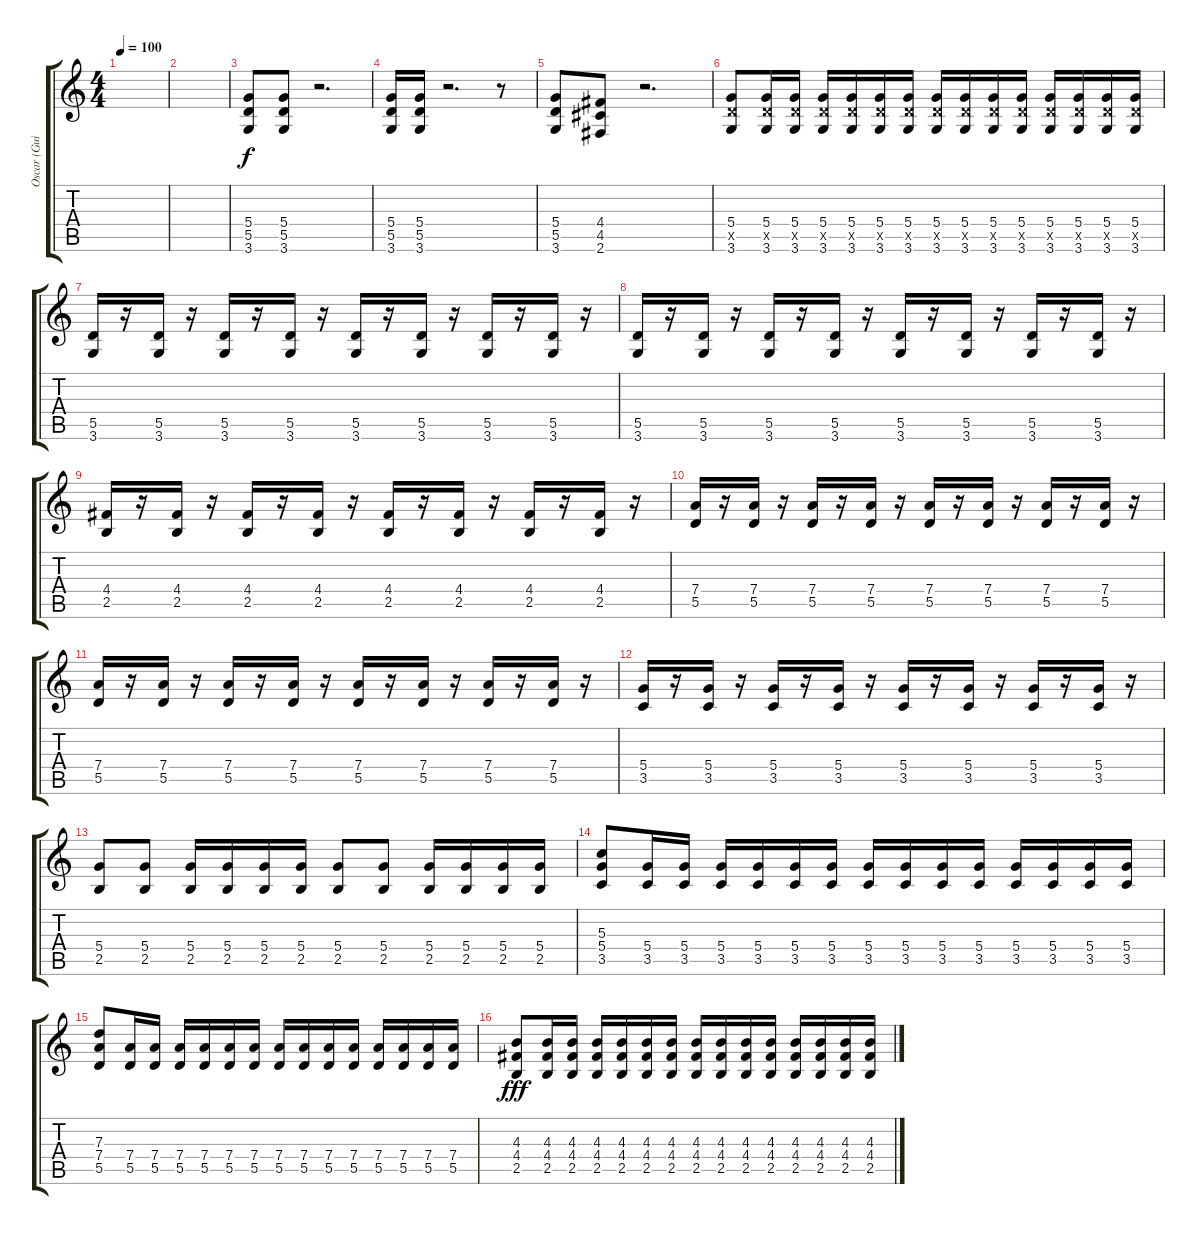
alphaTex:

\track ("Oscar (Guitar II)" "Oscar (Gui") {instrument overdrivenguitar}
\staff {score tabs}
\tuning (E4 B3 G3 D3 A2 E2) {hide}
\ts (4 4)
\tempo 100
\clef g2
\ks c
|
|
(5.4 5.5 3.6).8 (5.4 5.5 3.6).8 r.2{d} |
(5.4 5.5 3.6).16 (5.4 5.5 3.6).16 r.2{d} r.8 |
(5.4 5.5 3.6).8 (4.4 4.5 2.6).8 r.2{d volume 0} |
(5.4 5.5{x} 3.6).8{volume 13} (5.4 5.5{x} 3.6).16 (5.4 5.5{x} 3.6).16 (5.4 5.5{x} 3.6).16 (5.4 5.5{x} 3.6).16 (5.4 5.5{x} 3.6).16 (5.4 5.5{x} 3.6).16 (5.4 5.5{x} 3.6).16 (5.4 5.5{x} 3.6).16 (5.4 5.5{x} 3.6).16 (5.4 5.5{x} 3.6).16 (5.4 5.5{x} 3.6).16 (5.4 5.5{x} 3.6).16 (5.4 5.5{x} 3.6).16 (5.4 5.5{x} 3.6).16 |
(5.5 3.6).16 r.16 (5.5 3.6).16 r.16 (5.5 3.6).16 r.16 (5.5 3.6).16 r.16 (5.5 3.6).16 r.16 (5.5 3.6).16 r.16 (5.5 3.6).16 r.16 (5.5 3.6).16 r.16 |
(5.5 3.6).16 r.16 (5.5 3.6).16 r.16 (5.5 3.6).16 r.16 (5.5 3.6).16 r.16 (5.5 3.6).16 r.16 (5.5 3.6).16 r.16 (5.5 3.6).16 r.16 (5.5 3.6).16 r.16 |
(4.4 2.5).16 r.16 (4.4 2.5).16 r.16 (4.4 2.5).16 r.16 (4.4 2.5).16 r.16 (4.4 2.5).16 r.16 (4.4 2.5).16 r.16 (4.4 2.5).16 r.16 (4.4 2.5).16 r.16 |
(7.4 5.5).16 r.16 (7.4 5.5).16 r.16 (7.4 5.5).16 r.16 (7.4 5.5).16 r.16 (7.4 5.5).16 r.16 (7.4 5.5).16 r.16 (7.4 5.5).16 r.16 (7.4 5.5).16 r.16 |
(7.4 5.5).16 r.16 (7.4 5.5).16 r.16 (7.4 5.5).16 r.16 (7.4 5.5).16 r.16 (7.4 5.5).16 r.16 (7.4 5.5).16 r.16 (7.4 5.5).16 r.16 (7.4 5.5).16 r.16 |
(5.4 3.5).16 r.16 (5.4 3.5).16 r.16 (5.4 3.5).16 r.16 (5.4 3.5).16 r.16 (5.4 3.5).16 r.16 (5.4 3.5).16 r.16 (5.4 3.5).16 r.16 (5.4 3.5).16 r.16 |
(5.4 2.5).8 (5.4 2.5).8 (5.4 2.5).16 (5.4 2.5).16 (5.4 2.5).16 (5.4 2.5).16 (5.4 2.5).8 (5.4 2.5).8 (5.4 2.5).16 (5.4 2.5).16 (5.4 2.5).16 (5.4 2.5).16 |
(5.3 5.4 3.5).8 (5.4 3.5).16 (5.4 3.5).16 (5.4 3.5).16 (5.4 3.5).16 (5.4 3.5).16 (5.4 3.5).16 (5.4 3.5).16 (5.4 3.5).16 (5.4 3.5).16 (5.4 3.5).16 (5.4 3.5).16 (5.4 3.5).16 (5.4 3.5).16 (5.4 3.5).16 |
(7.3 7.4 5.5).8 (7.4 5.5).16 (7.4 5.5).16 (7.4 5.5).16 (7.4 5.5).16 (7.4 5.5).16 (7.4 5.5).16 (7.4 5.5).16 (7.4 5.5).16 (7.4 5.5).16 (7.4 5.5).16 (7.4 5.5).16 (7.4 5.5).16 (7.4 5.5).16 (7.4 5.5).16 |
(4.3 4.4 2.5).8{dy fff} (4.3 4.4 2.5).16 (4.3 4.4 2.5).16 (4.3 4.4 2.5).16 (4.3 4.4 2.5).16 (4.3 4.4 2.5).16 (4.3 4.4 2.5).16 (4.3 4.4 2.5).16 (4.3 4.4 2.5).16 (4.3 4.4 2.5).16 (4.3 4.4 2.5).16 (4.3 4.4 2.5).16 (4.3 4.4 2.5).16 (4.3 4.4 2.5).16 (4.3 4.4 2.5).16
